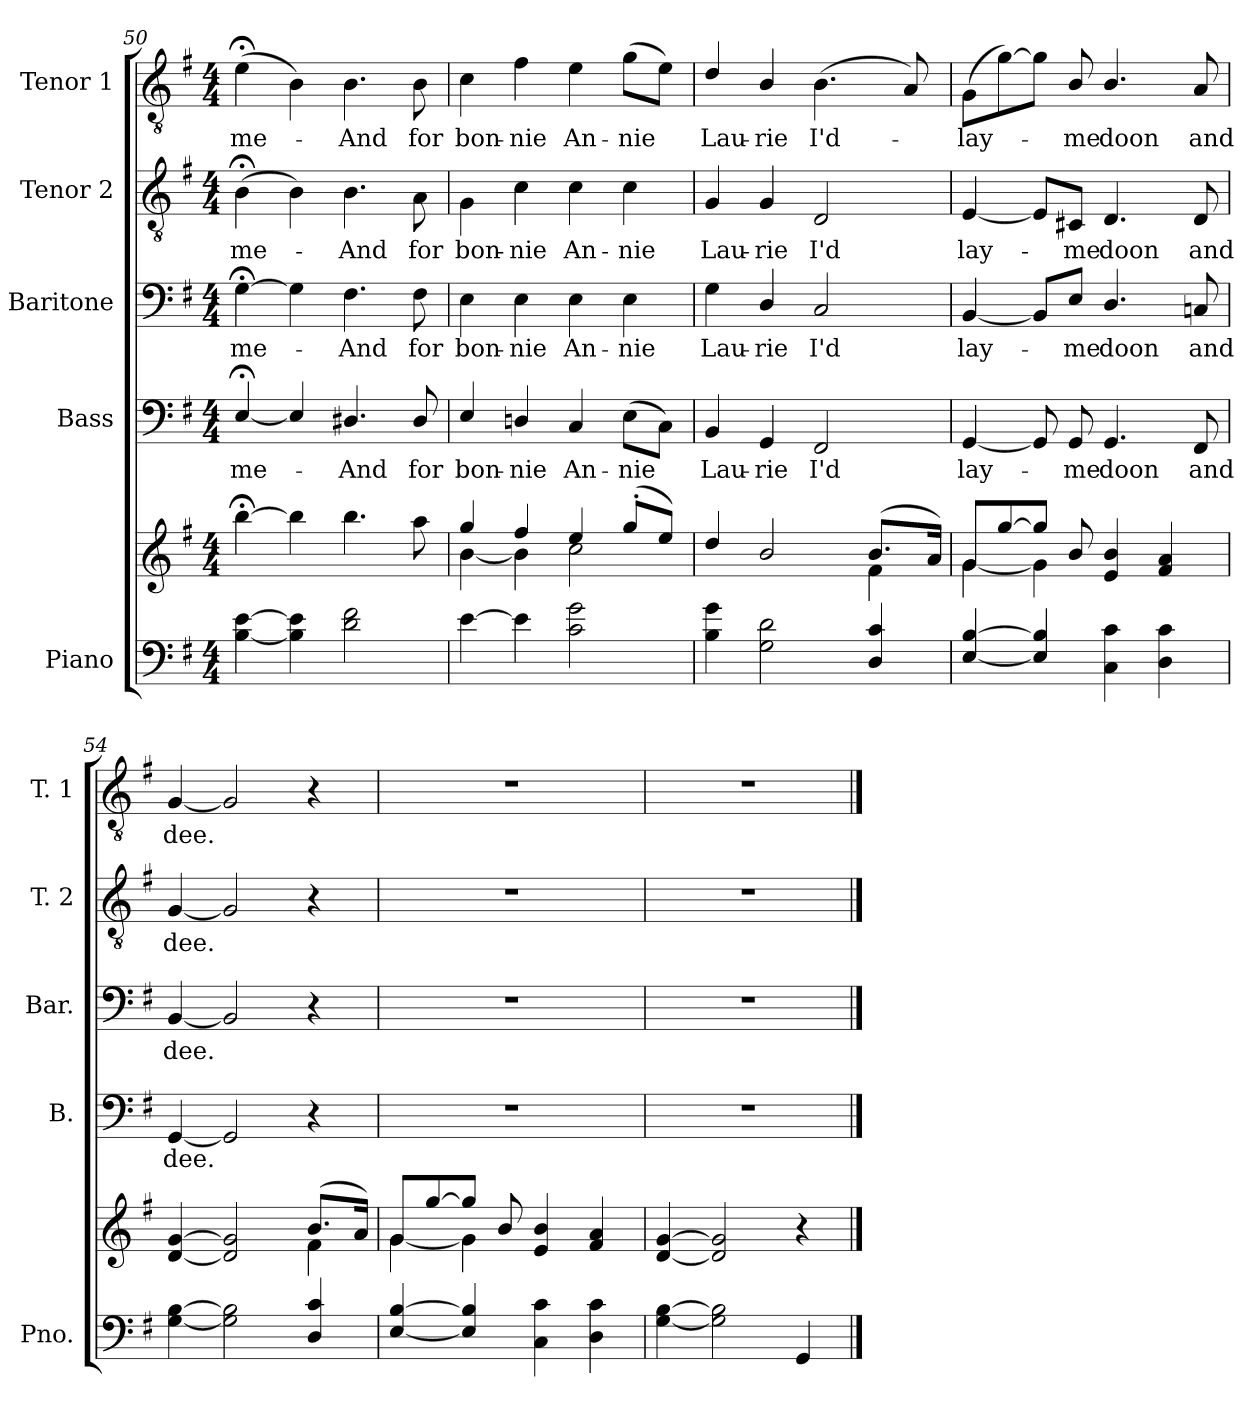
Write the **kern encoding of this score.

**kern	**kern	**kern	**text	**kern	**text	**kern	**text	**kern	**text
*part5	*part5	*part4	*part4	*part3	*part3	*part2	*part2	*part1	*part1
*staff6	*staff5	*staff4	*staff4	*staff3	*staff3	*staff2	*staff2	*staff1	*staff1
*I"Piano	*	*I"Bass	*	*I"Baritone	*	*I"Tenor 2	*	*I"Tenor 1	*
*I'Pno.	*	*I'B.	*	*I'Bar.	*	*I'T. 2	*	*I'T. 1	*
*clefF4	*clefG2	*clefF4	*	*clefF4	*	*clefGv2	*	*clefGv2	*
*k[f#]	*k[f#]	*k[f#]	*	*k[f#]	*	*k[f#]	*	*k[f#]	*
*M4/4	*M4/4	*M4/4	*	*M4/4	*	*M4/4	*	*M4/4	*
=50	=50	=50	=50	=50	=50	=50	=50	=50	=50
!	!	!	!LO:LY:b	!	!LO:LY:b	!	!LO:LY:b	!	!LO:LY:b
[4B\ [4e\	[4bb;<\	[4E;</	me-	[4G;<\	me-	(4B;<\	me-	(4e;<\	me-
4B\] 4e\]	4bb\]	4E/]	.	4G\]	.	4B\)	.	4B\)	.
!	!	!	!LO:LY:b	!	!LO:LY:b	!	!LO:LY:b	!	!LO:LY:b
2d\ 2f#\	4.bb\	4.D#X/	-And	4.F#\	-And	4.B\	-And	4.B\	-And
!	!	!	!LO:LY:b	!	!LO:LY:b	!	!LO:LY:b	!	!LO:LY:b
.	8aa\	8D#/	for	8F#\	for	8A\	for	8B\	for
=51	=51	=51	=51	=51	=51	=51	=51	=51	=51
*	*^	*	*	*	*	*	*	*	*
!	!	!	!	!LO:LY:b	!	!LO:LY:b	!	!LO:LY:b	!	!LO:LY:b
[4e\	4gg/	[4b\	4E/	bon-	4E\	bon-	4G\	bon-	4c\	bon-
!	!	!	!	!LO:LY:b	!	!LO:LY:b	!	!LO:LY:b	!	!LO:LY:b
4e\]	4ff#/	4b\]	4Dn/	-nie	4E\	-nie	4c\	-nie	4f#\	-nie
!	!	!	!	!LO:LY:b	!	!LO:LY:b	!	!LO:LY:b	!	!LO:LY:b
2c\ 2g\	4ee/	2cc\	4C/	An-	4E\	An-	4c\	An-	4e\	An-
!	!	!	!	!LO:LY:b	!	!LO:LY:b	!	!LO:LY:b	!	!LO:LY:b
.	(8gg'/L	.	(8E\L	-nie	4E\	-nie	4c\	-nie	(8g\L	-nie
.	8ee/J)	.	8C\J)	.	.	.	.	.	8e\J)	.
!!LO:PB:g=z
=52	=52	=52	=52	=52	=52	=52	=52	=52	=52	=52
!	!	!	!	!LO:LY:b	!	!LO:LY:b	!	!LO:LY:b	!	!LO:LY:b
4B\ 4g\	4dd/	2.ryy	4BB/	Lau-	4G\	Lau-	4G/	Lau-	4d/	Lau-
!	!	!	!	!LO:LY:b	!	!LO:LY:b	!	!LO:LY:b	!	!LO:LY:b
2G\ 2d\	2b/	.	4GG/	-rie	4D/	-rie	4G/	-rie	4B/	-rie
!	!	!	!	!LO:LY:b	!	!LO:LY:b	!	!LO:LY:b	!	!LO:LY:b
.	.	.	2FF#/	I'd	2C/	I'd	2D/	I'd	(4.B\	I'd-
4D/ 4c/	(8.b/L	4f#\	.	.	.	.	.	.	.	.
.	.	.	.	.	.	.	.	.	8A/)	.
.	16a/Jk)	.	.	.	.	.	.	.	.	.
=53	=53	=53	=53	=53	=53	=53	=53	=53	=53	=53
!	!	!	!	!LO:LY:b	!	!LO:LY:b	!	!LO:LY:b	!	!LO:LY:b
[4E/ [4B/	8g/L	[4g\	[4GG/	-lay-	[4BB/	-lay-	[4E/	-lay-	(8G\L	-lay-
.	[8gg/	.	.	.	.	.	.	.	[8g\)	.
4E/] 4B/]	8gg/J]	4g\]	8GG/]	.	8BB/L]	.	8E/L]	.	8g\J]	.
!	!	!	!	!LO:LY:b	!	!LO:LY:b	!	!LO:LY:b	!	!LO:LY:b
.	8b/	.	8GG/	-me	8E/J	-me	8C#X/J	-me	8B/	-me
!	!	!	!	!LO:LY:b	!	!LO:LY:b	!	!LO:LY:b	!	!LO:LY:b
4C\ 4c\	4e/ 4b/	2ryy	4.GG/	doon	4.D/	doon	4.D/	doon	4.B/	doon
4D\ 4c\	4f#/ 4a/	.	.	.	.	.	.	.	.	.
!	!	!	!	!LO:LY:b	!	!LO:LY:b	!	!LO:LY:b	!	!LO:LY:b
.	.	.	8FF#/	and	8Cn/	and	8D/	and	8A/	and
=54	=54	=54	=54	=54	=54	=54	=54	=54	=54	=54
!	!	!	!	!LO:LY:b	!	!LO:LY:b	!	!LO:LY:b	!	!LO:LY:b
[4G\ [4B\	[4d/ [4g/	2.ryy	[4GG/	dee.	[4BB/	dee.	[4G/	dee.	[4G/	dee.
2G\] 2B\]	2d/] 2g/]	.	2GG/]	.	2BB/]	.	2G/]	.	2G/]	.
4D/ 4c/	(8.b/L	4f#\	4r	.	4r	.	4r	.	4r	.
.	16a/Jk)	.	.	.	.	.	.	.	.	.
=55	=55	=55	=55	=55	=55	=55	=55	=55	=55	=55
[4E/ [4B/	8g/L	[4g\	1r	.	1r	.	1r	.	1r	.
.	[8gg/	.	.	.	.	.	.	.	.	.
4E/] 4B/]	8gg/J]	4g\]	.	.	.	.	.	.	.	.
.	8b/	.	.	.	.	.	.	.	.	.
4C\ 4c\	4e/ 4b/	2ryy	.	.	.	.	.	.	.	.
4D\ 4c\	4f#/ 4a/	.	.	.	.	.	.	.	.	.
*	*v	*v	*	*	*	*	*	*	*	*
=56	=56	=56	=56	=56	=56	=56	=56	=56	=56
[4G\ [4B\	[4d/ [4g/	1r	.	1r	.	1r	.	1r	.
2G\] 2B\]	2d/] 2g/]	.	.	.	.	.	.	.	.
4GG/	4r	.	.	.	.	.	.	.	.
==	==	==	==	==	==	==	==	==	==
*-	*-	*-	*-	*-	*-	*-	*-	*-	*-
